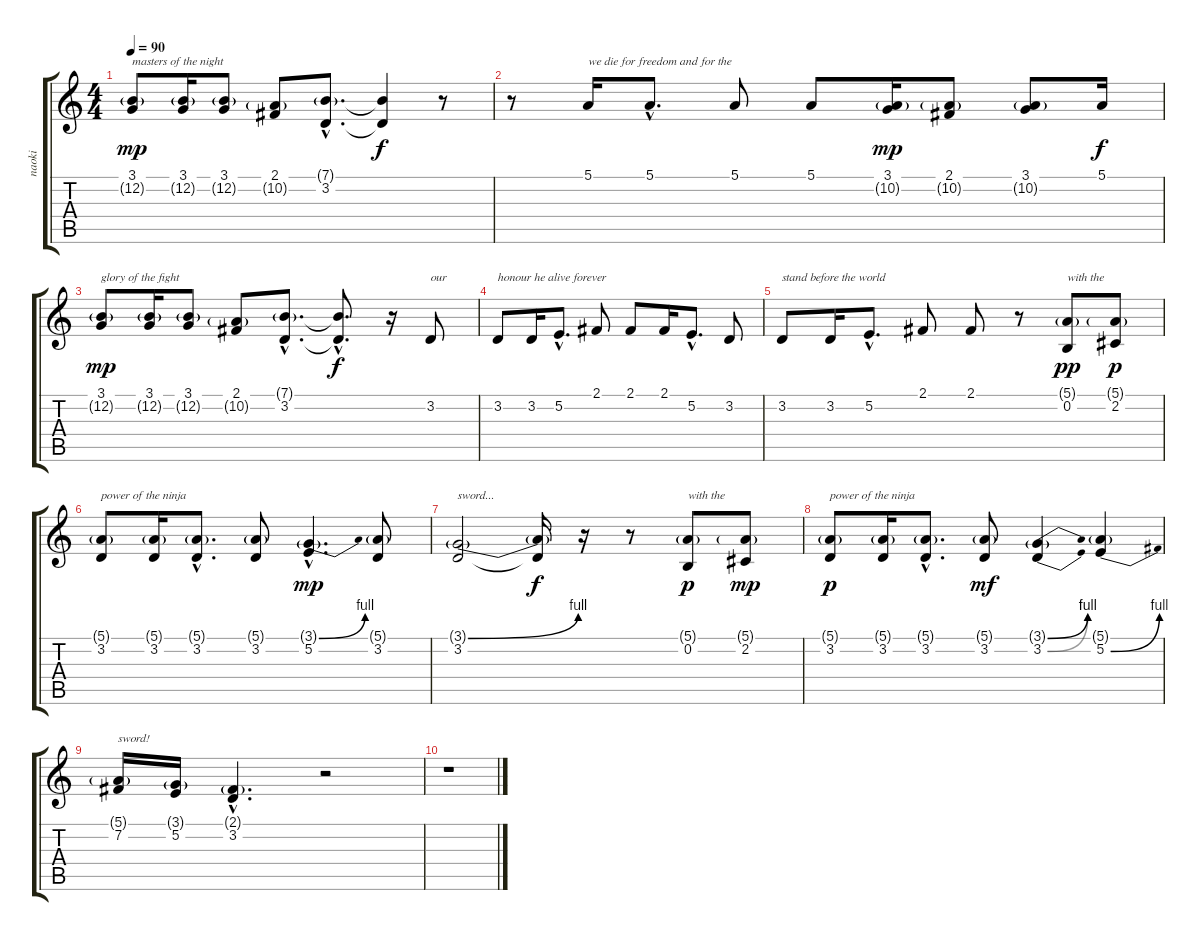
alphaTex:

\track ("naoki" "naoki") {instrument frenchhorn}
\staff {score tabs}
\tuning (E4 B3 G3 D3 A2 E2) {hide}
\ts (4 4)
\tempo 90
\clef g2
\ks c
(3.1 12.2{g}).8{txt "masters of the night" dy mp} (3.1 12.2{g}).16 (3.1 12.2{g}).8 (2.1 10.2{g}).8 (7.1{g hac} 3.2{hac}).8{d} (7.1{t} 3.2{t}).4{dy f} r.8 |
r.8 5.1.16{txt "we die for freedom and for the"} 5.1{hac}.8{d} 5.1.8 5.1.8 (3.1 10.2{g}).16{dy mp} (2.1 10.2{g}).8 (3.1 10.2{g}).8 5.1.16{dy f} |
(3.1 12.2{g}).8{txt "glory of the fight" dy mp} (3.1 12.2{g}).16 (3.1 12.2{g}).8 (2.1 10.2{g}).8 (7.1{g hac} 3.2{hac}).8{d} (7.1{hac t} 3.2{hac t}).8{d dy f} r.16 3.2.8{txt "our"} |
3.2.8{txt "honour he alive forever "} 3.2.16 5.2{hac}.8{d} 2.1.8 2.1.8 2.1.16 5.2{hac}.8{d} 3.2.8 |
3.2.8{txt "stand before the world"} 3.2.16 5.2{hac}.8{d} 2.1.8 2.1.8 r.8 (5.1{g} 0.2).8{txt "with the" dy pp} (5.1{g} 2.2).8{dy p} |
(5.1{g} 3.2).8{txt "power of the ninja"} (5.1{g} 3.2).16 (5.1{g hac} 3.2{hac}).8{d} (5.1{g} 3.2).8 (3.1{be (bend 0 0 60 4) g hac} 5.2{hac}).4{d dy mp} (5.1{g} 3.2).8 |
(3.1{be (bend 0 0 60 4) g} 3.2).2{txt "sword..."} (3.1{t} 3.2{t}).16{dy f} r.16 r.8 (5.1{g} 0.2).8{txt "with the" dy p} (5.1{g} 2.2).8{dy mp} |
(5.1{g} 3.2).8{txt "power of the ninja" dy p} (5.1{g} 3.2).16 (5.1{g hac} 3.2{hac}).8{d} (5.1{g} 3.2).8{dy mf} (3.1{be (bend 0 0 60 4) g} 3.2{be (bend 0 0 60 4)}).4 (5.1{g} 5.2{be (bend 0 0 60 4)}).4 |
(5.1{g} 7.2).16{txt "sword!"} (3.1{g} 5.2).16 (2.1{g hac} 3.2{hac}).4{d} r.2 |
r.1
